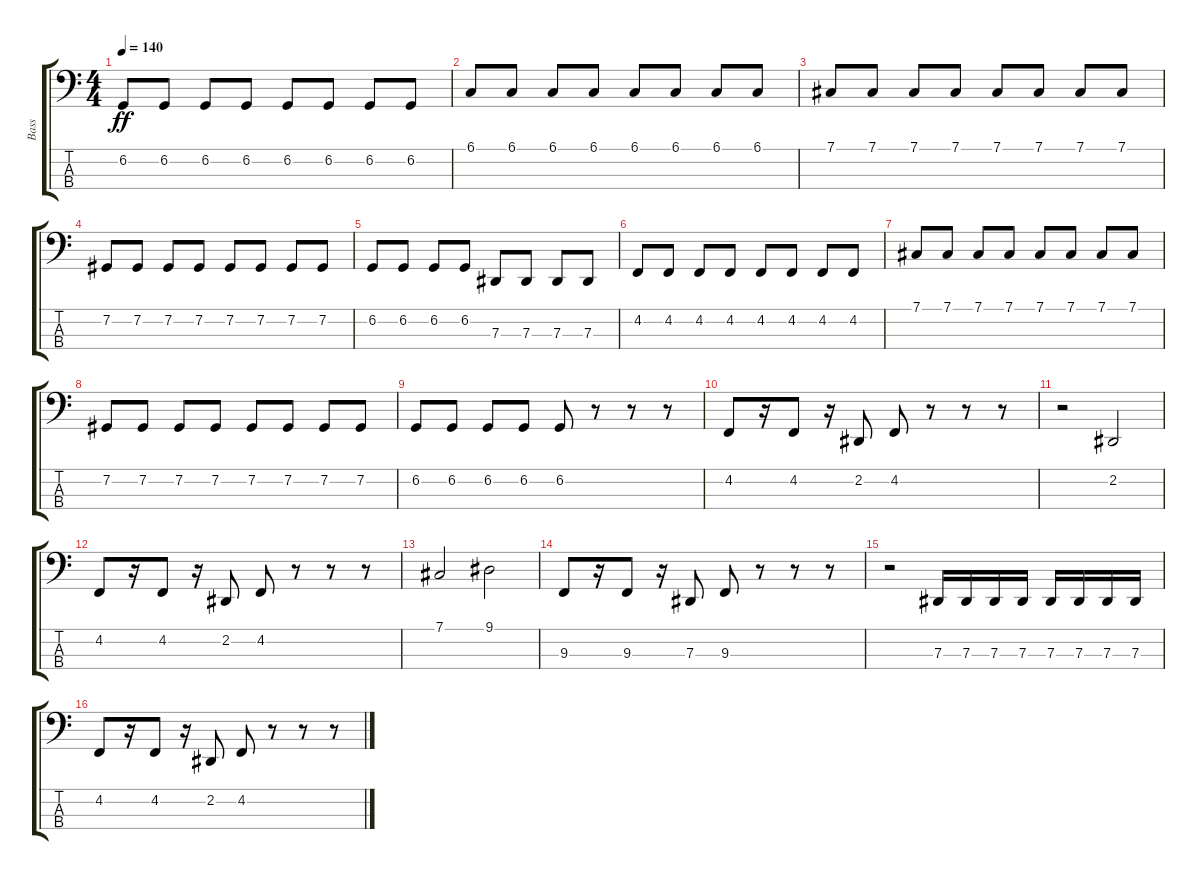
\track ("Bass" "Bass") {instrument acousticbass}
\staff {score tabs}
\tuning (Gb1 Db1 Ab0 Db0) {hide}
\ts (4 4)
\tempo 140
\clef f4
\ks c
6.2.8{dy ff} 6.2.8 6.2.8 6.2.8 6.2.8 6.2.8 6.2.8 6.2.8 |
6.1.8 6.1.8 6.1.8 6.1.8 6.1.8 6.1.8 6.1.8 6.1.8 |
7.1.8 7.1.8 7.1.8 7.1.8 7.1.8 7.1.8 7.1.8 7.1.8 |
7.2.8 7.2.8 7.2.8 7.2.8 7.2.8 7.2.8 7.2.8 7.2.8 |
6.2.8 6.2.8 6.2.8 6.2.8 7.3.8 7.3.8 7.3.8 7.3.8 |
4.2.8 4.2.8 4.2.8 4.2.8 4.2.8 4.2.8 4.2.8 4.2.8 |
7.1.8 7.1.8 7.1.8 7.1.8 7.1.8 7.1.8 7.1.8 7.1.8 |
7.2.8 7.2.8 7.2.8 7.2.8 7.2.8 7.2.8 7.2.8 7.2.8 |
6.2.8 6.2.8 6.2.8 6.2.8 6.2.8 r.8 r.8 r.8 |
4.2.8 r.16 4.2.8 r.16 2.2.8 4.2.8 r.8 r.8 r.8 |
r.2 2.2.2 |
4.2.8 r.16 4.2.8 r.16 2.2.8 4.2.8 r.8 r.8 r.8 |
7.1.2 9.1.2 |
9.3.8 r.16 9.3.8 r.16 7.3.8 9.3.8 r.8 r.8 r.8 |
r.2 7.3.16 7.3.16 7.3.16 7.3.16 7.3.16 7.3.16 7.3.16 7.3.16 |
4.2.8 r.16 4.2.8 r.16 2.2.8 4.2.8 r.8 r.8 r.8
